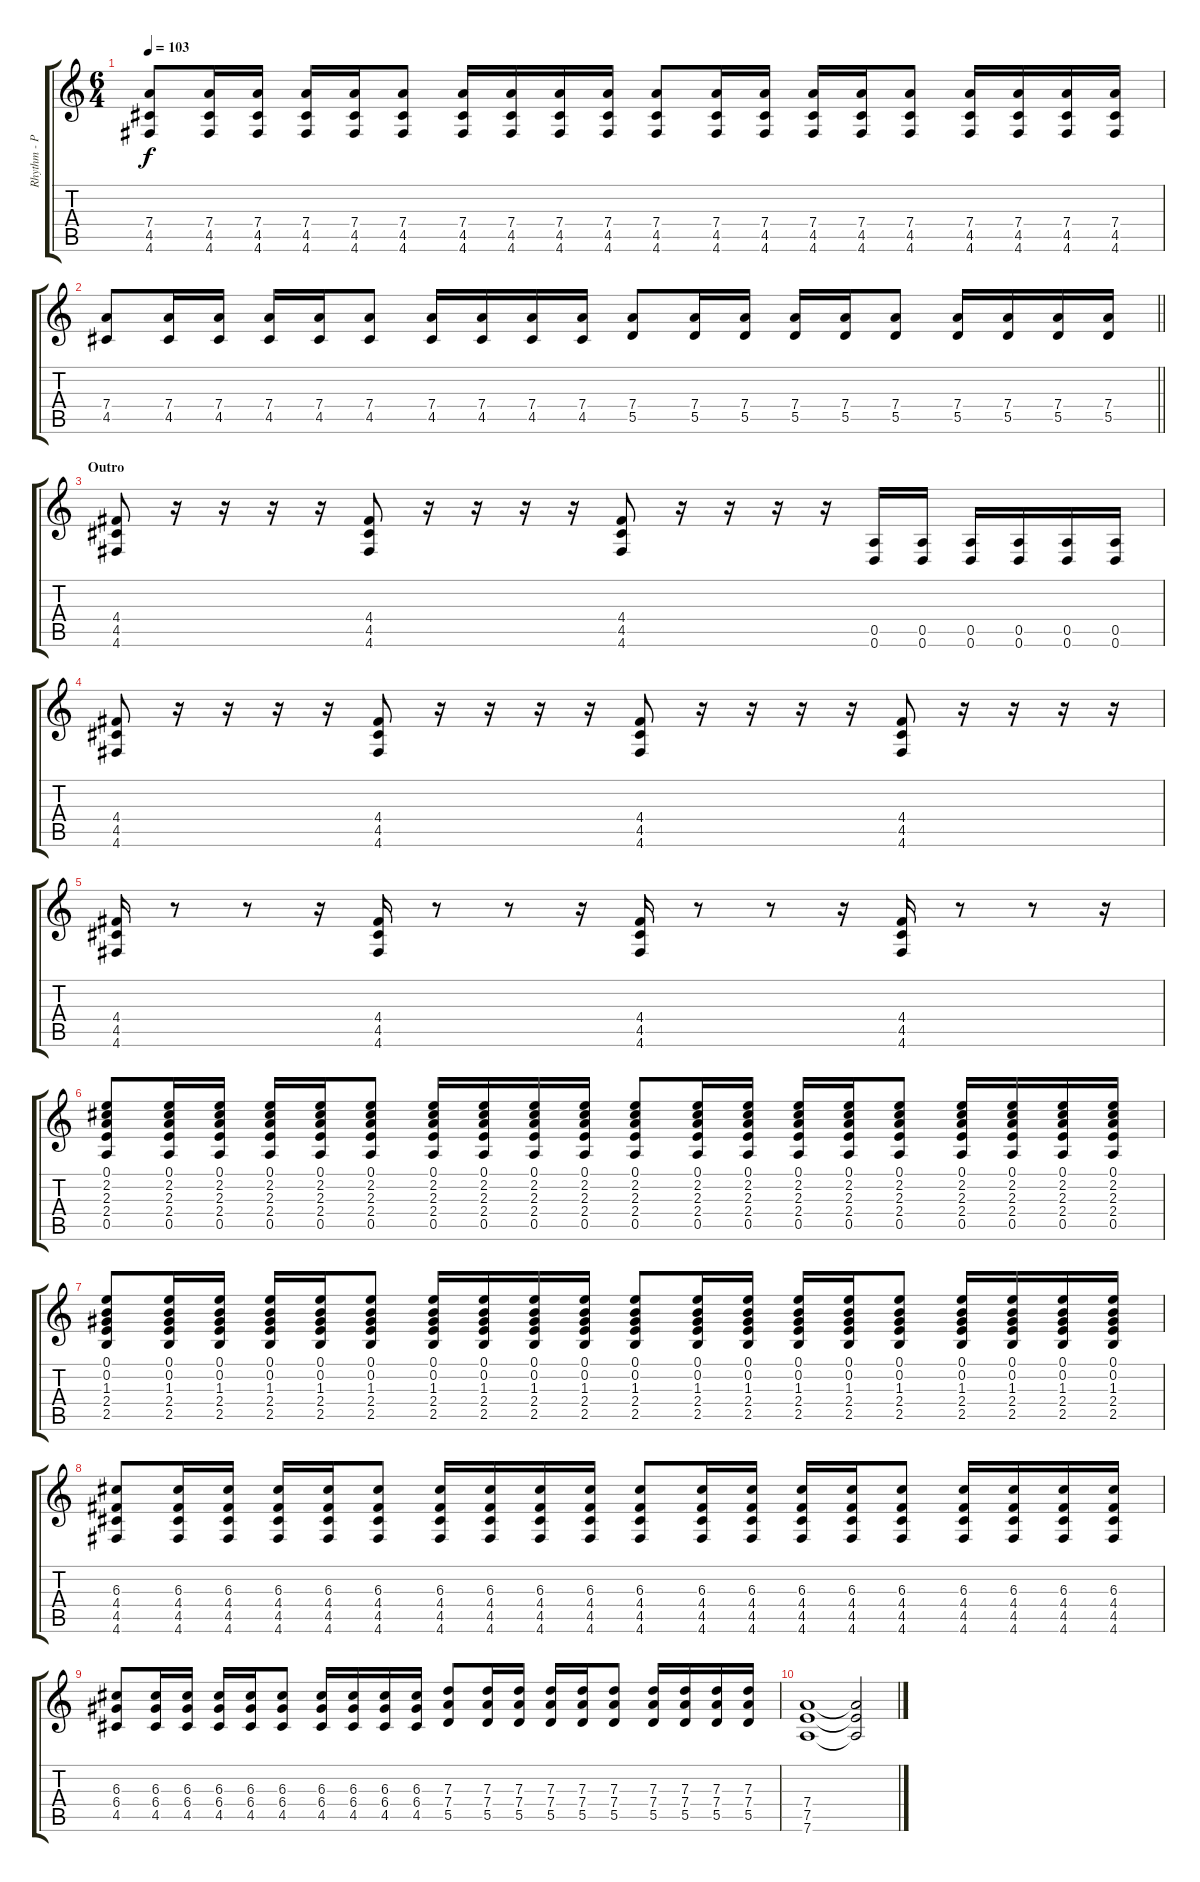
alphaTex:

\track ("Rhythm - Philip Sneed" "Rhythm - P") {instrument distortionguitar}
\staff {score tabs}
\tuning (E4 B3 G3 D3 A2 D2) {hide}
\ts (6 4)
\tempo 103
\clef g2
\ks c
(7.4 4.5 4.6).8{dy f} (7.4 4.5 4.6).16 (7.4 4.5 4.6).16 (7.4 4.5 4.6).16 (7.4 4.5 4.6).16 (7.4 4.5 4.6).8 (7.4 4.5 4.6).16 (7.4 4.5 4.6).16 (7.4 4.5 4.6).16 (7.4 4.5 4.6).16 (7.4 4.5 4.6).8 (7.4 4.5 4.6).16 (7.4 4.5 4.6).16 (7.4 4.5 4.6).16 (7.4 4.5 4.6).16 (7.4 4.5 4.6).8 (7.4 4.5 4.6).16 (7.4 4.5 4.6).16 (7.4 4.5 4.6).16 (7.4 4.5 4.6).16 |
\barLineRight lightlight
(7.4 4.5).8 (7.4 4.5).16 (7.4 4.5).16 (7.4 4.5).16 (7.4 4.5).16 (7.4 4.5).8 (7.4 4.5).16 (7.4 4.5).16 (7.4 4.5).16 (7.4 4.5).16 (7.4 5.5).8 (7.4 5.5).16 (7.4 5.5).16 (7.4 5.5).16 (7.4 5.5).16 (7.4 5.5).8 (7.4 5.5).16 (7.4 5.5).16 (7.4 5.5).16 (7.4 5.5).16 |
\section ("" "Outro")
(4.4 4.5 4.6).8 r.16 r.16 r.16 r.16 (4.4 4.5 4.6).8 r.16 r.16 r.16 r.16 (4.4 4.5 4.6).8 r.16 r.16 r.16 r.16 (0.5 0.6).16 (0.5 0.6).16 (0.5 0.6).16 (0.5 0.6).16 (0.5 0.6).16 (0.5 0.6).16 |
(4.4 4.5 4.6).8 r.16 r.16 r.16 r.16 (4.4 4.5 4.6).8 r.16 r.16 r.16 r.16 (4.4 4.5 4.6).8 r.16 r.16 r.16 r.16 (4.4 4.5 4.6).8 r.16 r.16 r.16 r.16 |
(4.4 4.5 4.6).16 r.8 r.8 r.16 (4.4 4.5 4.6).16 r.8 r.8 r.16 (4.4 4.5 4.6).16 r.8 r.8 r.16 (4.4 4.5 4.6).16 r.8 r.8 r.16 |
(0.1 2.2 2.3 2.4 0.5).8{volume 8 instrument acousticguitarsteel} (0.1 2.2 2.3 2.4 0.5).16 (0.1 2.2 2.3 2.4 0.5).16 (0.1 2.2 2.3 2.4 0.5).16 (0.1 2.2 2.3 2.4 0.5).16 (0.1 2.2 2.3 2.4 0.5).8 (0.1 2.2 2.3 2.4 0.5).16 (0.1 2.2 2.3 2.4 0.5).16 (0.1 2.2 2.3 2.4 0.5).16 (0.1 2.2 2.3 2.4 0.5).16 (0.1 2.2 2.3 2.4 0.5).8 (0.1 2.2 2.3 2.4 0.5).16 (0.1 2.2 2.3 2.4 0.5).16 (0.1 2.2 2.3 2.4 0.5).16 (0.1 2.2 2.3 2.4 0.5).16 (0.1 2.2 2.3 2.4 0.5).8 (0.1 2.2 2.3 2.4 0.5).16 (0.1 2.2 2.3 2.4 0.5).16 (0.1 2.2 2.3 2.4 0.5).16 (0.1 2.2 2.3 2.4 0.5).16 |
(0.1 0.2 1.3 2.4 2.5).8 (0.1 0.2 1.3 2.4 2.5).16 (0.1 0.2 1.3 2.4 2.5).16 (0.1 0.2 1.3 2.4 2.5).16 (0.1 0.2 1.3 2.4 2.5).16 (0.1 0.2 1.3 2.4 2.5).8 (0.1 0.2 1.3 2.4 2.5).16 (0.1 0.2 1.3 2.4 2.5).16 (0.1 0.2 1.3 2.4 2.5).16 (0.1 0.2 1.3 2.4 2.5).16 (0.1 0.2 1.3 2.4 2.5).8 (0.1 0.2 1.3 2.4 2.5).16 (0.1 0.2 1.3 2.4 2.5).16 (0.1 0.2 1.3 2.4 2.5).16 (0.1 0.2 1.3 2.4 2.5).16 (0.1 0.2 1.3 2.4 2.5).8 (0.1 0.2 1.3 2.4 2.5).16 (0.1 0.2 1.3 2.4 2.5).16 (0.1 0.2 1.3 2.4 2.5).16 (0.1 0.2 1.3 2.4 2.5).16 |
(6.3 4.4 4.5 4.6).8 (6.3 4.4 4.5 4.6).16 (6.3 4.4 4.5 4.6).16 (6.3 4.4 4.5 4.6).16 (6.3 4.4 4.5 4.6).16 (6.3 4.4 4.5 4.6).8 (6.3 4.4 4.5 4.6).16 (6.3 4.4 4.5 4.6).16 (6.3 4.4 4.5 4.6).16 (6.3 4.4 4.5 4.6).16 (6.3 4.4 4.5 4.6).8 (6.3 4.4 4.5 4.6).16 (6.3 4.4 4.5 4.6).16 (6.3 4.4 4.5 4.6).16 (6.3 4.4 4.5 4.6).16 (6.3 4.4 4.5 4.6).8 (6.3 4.4 4.5 4.6).16 (6.3 4.4 4.5 4.6).16 (6.3 4.4 4.5 4.6).16 (6.3 4.4 4.5 4.6).16 |
(6.3 6.4 4.5).8 (6.3 6.4 4.5).16 (6.3 6.4 4.5).16 (6.3 6.4 4.5).16 (6.3 6.4 4.5).16 (6.3 6.4 4.5).8 (6.3 6.4 4.5).16 (6.3 6.4 4.5).16 (6.3 6.4 4.5).16 (6.3 6.4 4.5).16 (7.3 7.4 5.5).8 (7.3 7.4 5.5).16 (7.3 7.4 5.5).16 (7.3 7.4 5.5).16 (7.3 7.4 5.5).16 (7.3 7.4 5.5).8 (7.3 7.4 5.5).16 (7.3 7.4 5.5).16 (7.3 7.4 5.5).16 (7.3 7.4 5.5).16 |
(7.4 7.5 7.6).1 (7.4{t} 7.5{t} 7.6{t}).2
